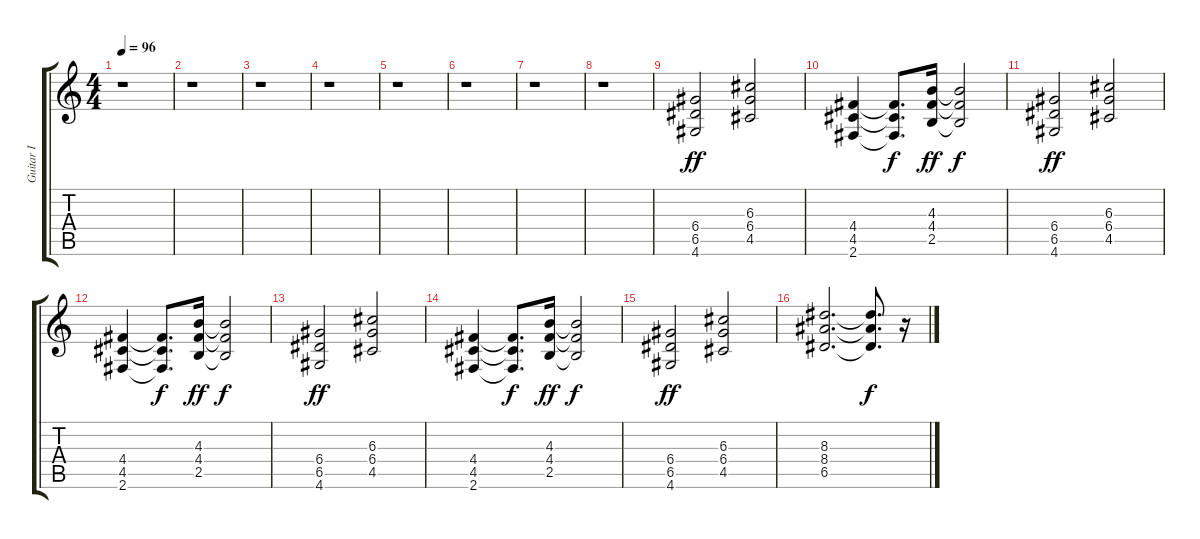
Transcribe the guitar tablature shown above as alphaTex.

\track ("Guitar I" "Guitar I") {instrument distortionguitar}
\staff {score tabs}
\tuning (E4 B3 G3 D3 A2 E2) {hide}
\ts (4 4)
\tempo 96
\clef g2
\ks c
r.1{dy f} |
r.1 |
r.1 |
r.1 |
r.1 |
r.1 |
r.1 |
r.1 |
(6.4 6.5 4.6).2{dy ff} (6.3 6.4 4.5).2 |
(4.4 4.5 2.6).4 (4.4{t} 4.5{t} 2.6{t}).8{d dy f} (4.3 4.4 2.5).16{dy ff} (4.3{t} 4.4{t} 2.5{t}).2{dy f} |
(6.4 6.5 4.6).2{dy ff} (6.3 6.4 4.5).2 |
(4.4 4.5 2.6).4 (4.4{t} 4.5{t} 2.6{t}).8{d dy f} (4.3 4.4 2.5).16{dy ff} (4.3{t} 4.4{t} 2.5{t}).2{dy f} |
(6.4 6.5 4.6).2{dy ff} (6.3 6.4 4.5).2 |
(4.4 4.5 2.6).4 (4.4{t} 4.5{t} 2.6{t}).8{d dy f} (4.3 4.4 2.5).16{dy ff} (4.3{t} 4.4{t} 2.5{t}).2{dy f} |
(6.4 6.5 4.6).2{dy ff} (6.3 6.4 4.5).2 |
(8.3 8.4 6.5).2{d} (8.3{t} 8.4{t} 6.5{t}).8{d dy f} r.16
